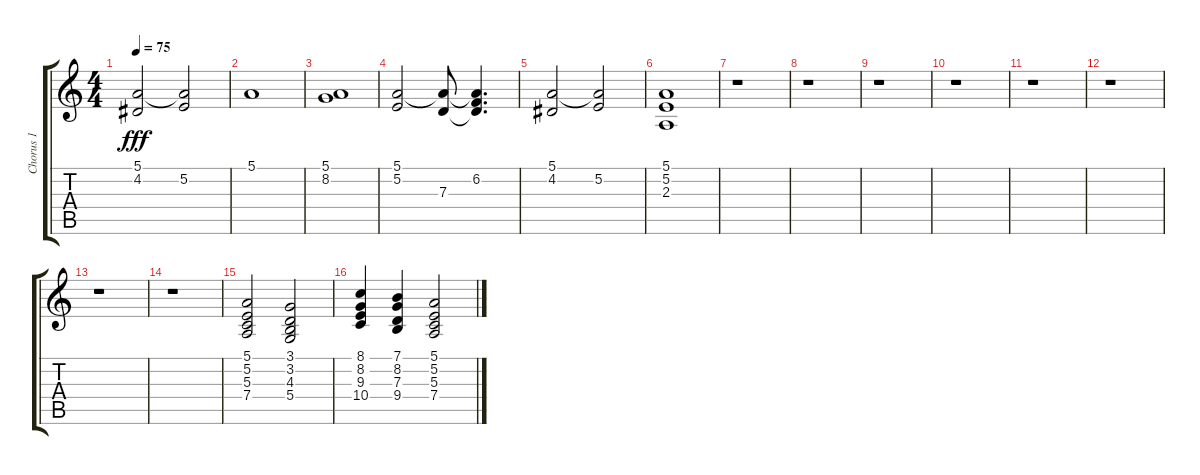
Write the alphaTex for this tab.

\track ("Chorus 1" "Chorus 1") {instrument synthvoice}
\staff {score tabs}
\tuning (E4 B3 G3 D3 A2 E2) {hide}
\ts (4 4)
\tempo 75
\clef g2
\ks c
(5.1 4.2).2{dy fff} (5.1{t} 5.2).2 |
5.1.1 |
(5.1 8.2).1 |
(5.1 5.2).2 (5.1{t} 7.3).8 (5.1{t} 6.2 7.3{t}).4{d} |
(5.1 4.2).2 (5.1{t} 5.2).2 |
(5.1 5.2 2.3).1 |
r.1 |
r.1 |
r.1 |
r.1 |
r.1 |
r.1 |
r.1 |
r.1 |
(5.1 5.2 5.3 7.4).2 (3.1 3.2 4.3 5.4).2 |
(8.1 8.2 9.3 10.4).4 (7.1 8.2 7.3 9.4).4 (5.1 5.2 5.3 7.4).2
